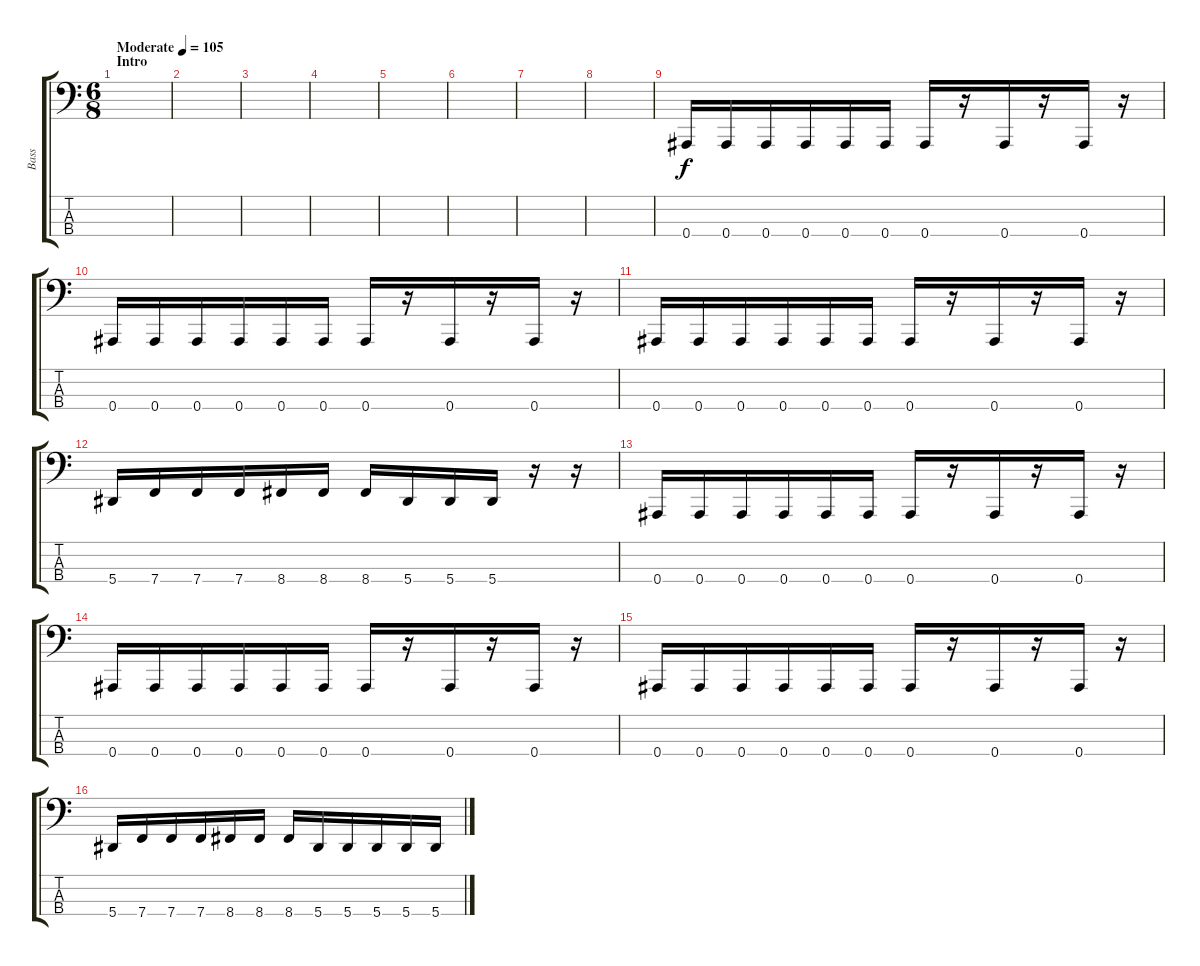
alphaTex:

\track ("Bass" "Bass") {instrument electricbassfinger}
\staff {score tabs}
\tuning (Eb2 Bb1 F1 Bb0) {hide}
\ts (6 8)
\section ("" "Intro")
\tempo (105 "Moderate")
\clef f4
\ks c
|
|
|
|
|
|
|
|
0.4.16 0.4.16 0.4.16 0.4.16 0.4.16 0.4.16 0.4.16 r.16 0.4.16 r.16 0.4.16 r.16 |
0.4.16 0.4.16 0.4.16 0.4.16 0.4.16 0.4.16 0.4.16 r.16 0.4.16 r.16 0.4.16 r.16 |
0.4.16 0.4.16 0.4.16 0.4.16 0.4.16 0.4.16 0.4.16 r.16 0.4.16 r.16 0.4.16 r.16 |
5.4.16 7.4.16 7.4.16 7.4.16 8.4.16 8.4.16 8.4.16 5.4.16 5.4.16 5.4.16 r.16 r.16 |
0.4.16 0.4.16 0.4.16 0.4.16 0.4.16 0.4.16 0.4.16 r.16 0.4.16 r.16 0.4.16 r.16 |
0.4.16 0.4.16 0.4.16 0.4.16 0.4.16 0.4.16 0.4.16 r.16 0.4.16 r.16 0.4.16 r.16 |
0.4.16 0.4.16 0.4.16 0.4.16 0.4.16 0.4.16 0.4.16 r.16 0.4.16 r.16 0.4.16 r.16 |
5.4.16 7.4.16 7.4.16 7.4.16 8.4.16 8.4.16 8.4.16 5.4.16 5.4.16 5.4.16 5.4.16 5.4.16
